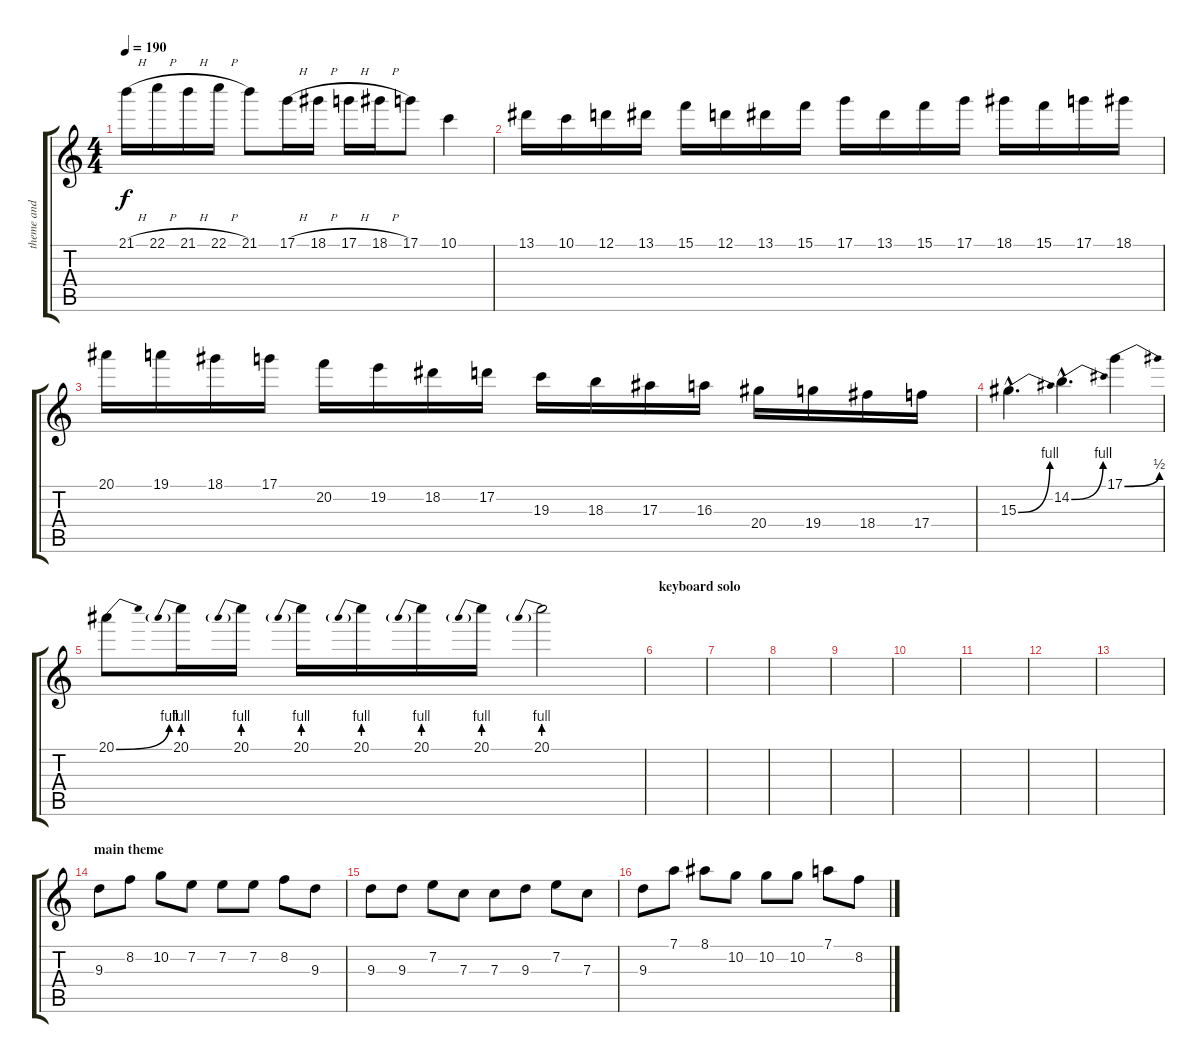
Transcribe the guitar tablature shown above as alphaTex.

\track ("theme and solo" "theme and ") {instrument overdrivenguitar}
\staff {score tabs}
\tuning (D4 A3 F3 C3 G2 D2) {hide}
\ts (4 4)
\tempo 190
\clef g2
\ks c
21.1{h}.16{dy f} 22.1{h}.16 21.1{h}.16 22.1{h}.16 21.1.8 17.1{h}.16 18.1{h}.16 17.1{h}.16 18.1{h}.16 17.1.8 10.1.4 |
13.1.16 10.1.16 12.1.16 13.1.16 15.1.16 12.1.16 13.1.16 15.1.16 17.1.16 13.1.16 15.1.16 17.1.16 18.1.16 15.1.16 17.1.16 18.1.16 |
20.1.16 19.1.16 18.1.16 17.1.16 20.2.16 19.2.16 18.2.16 17.2.16 19.3.16 18.3.16 17.3.16 16.3.16 20.4.16 19.4.16 18.4.16 17.4.16 |
15.3{be (bend 0 0 60 4) hac}.4{d} 14.2{be (bend 0 0 60 4) hac}.4{d} 17.1{be (bend 0 0 60 2)}.4 |
20.1{be (bend 0 0 60 4)}.8 20.1{be (prebend 0 4 60 4)}.16 20.1{be (prebend 0 4 60 4)}.16 20.1{be (prebend 0 4 60 4)}.16 20.1{be (prebend 0 4 60 4)}.16 20.1{be (prebend 0 4 60 4)}.16 20.1{be (prebend 0 4 60 4)}.16 20.1{be (prebend 0 4 60 4)}.2 |
\section ("" "keyboard solo")
|
|
|
|
|
|
|
|
\section ("" "main theme")
9.3.8 8.2.8 10.2.8 7.2.8 7.2.8 7.2.8 8.2.8 9.3.8 |
9.3.8 9.3.8 7.2.8 7.3.8 7.3.8 9.3.8 7.2.8 7.3.8 |
9.3.8 7.1.8 8.1.8 10.2.8 10.2.8 10.2.8 7.1.8 8.2.8
